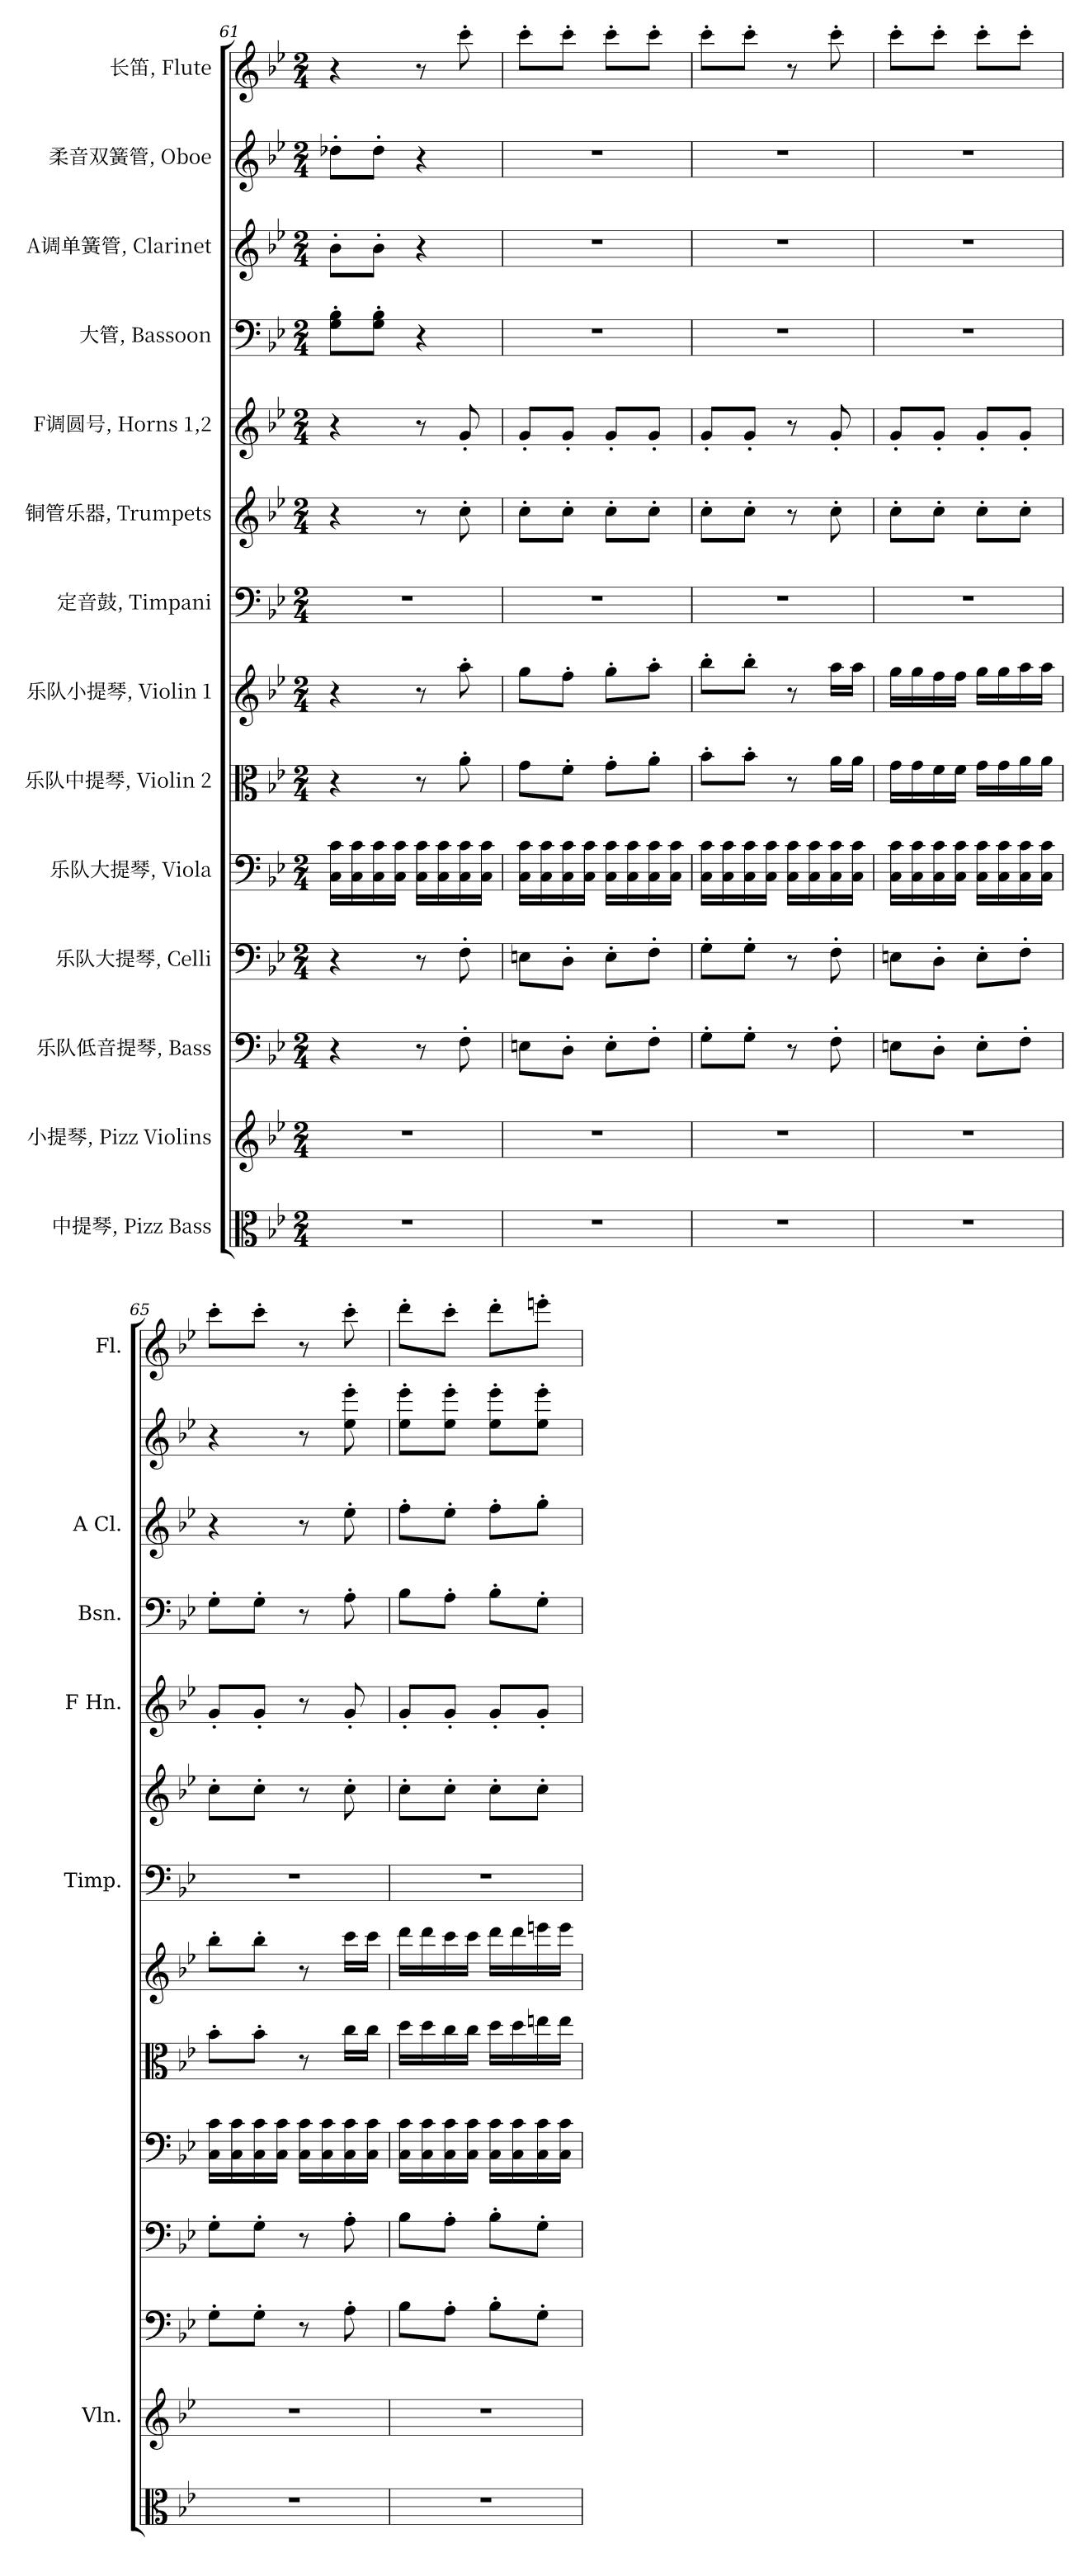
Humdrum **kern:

**kern	**kern	**kern	**kern	**kern	**kern	**kern	**kern	**kern	**kern	**kern	**kern	**kern	**kern
*part14	*part13	*part12	*part11	*part10	*part9	*part8	*part7	*part6	*part5	*part4	*part3	*part2	*part1
*staff14	*staff13	*staff12	*staff11	*staff10	*staff9	*staff8	*staff7	*staff6	*staff5	*staff4	*staff3	*staff2	*staff1
*I"中提琴, Pizz Bass	*I"小提琴, Pizz Violins	*I"乐队低音提琴, Bass	*I"乐队大提琴, Celli	*I"乐队大提琴, Viola	*I"乐队中提琴, Violin 2	*I"乐队小提琴, Violin 1	*I"定音鼓, Timpani	*I"铜管乐器, Trumpets	*I"F调圆号, Horns 1,2	*I"大管, Bassoon	*I"A调单簧管, Clarinet	*I"柔音双簧管, Oboe	*I"长笛, Flute
*	*I'Vln.	*	*	*	*	*	*I'Timp.	*	*I'F Hn.	*I'Bsn.	*I'A Cl.	*	*I'Fl.
!!LO:PB:g=z
*clefC3	*clefG2	*clefF4	*clefF4	*clefF4	*clefC3	*clefG2	*clefF4	*clefG2	*clefG2	*clefF4	*clefG2	*clefG2	*clefG2
*	*	*ITrd7c12	*	*	*	*	*	*	*ITrd4c7	*	*ITrd2c3	*ITrd2c3	*
*k[b-e-]	*k[b-e-]	*k[b-e-]	*k[b-e-]	*k[b-e-]	*k[b-e-]	*k[b-e-]	*k[b-e-]	*k[b-e-]	*k[b-e-a-]	*k[b-e-]	*k[f#]	*k[f#]	*k[b-e-]
*M2/4	*M2/4	*M2/4	*M2/4	*M2/4	*M2/4	*M2/4	*M2/4	*M2/4	*M2/4	*M2/4	*M2/4	*M2/4	*M2/4
=61	=61	=61	=61	=61	=61	=61	=61	=61	=61	=61	=61	=61	=61
2r	2r	4r	4r	16C\ 16c\LL	4r	4r	2r	4r	4r	8G\' 8B-\'L	8g'\L	8b-X'\L	4r
.	.	.	.	16C\ 16c\	.	.	.	.	.	.	.	.	.
.	.	.	.	16C\ 16c\	.	.	.	.	.	8G\' 8B-\'J	8g'\J	8b-'\J	.
.	.	.	.	16C\ 16c\JJ	.	.	.	.	.	.	.	.	.
.	.	8r	8r	16C\ 16c\LL	8r	8r	.	8r	8r	4r	4r	4r	8r
.	.	.	.	16C\ 16c\	.	.	.	.	.	.	.	.	.
.	.	8FF'\	8F'\	16C\ 16c\	8a'\	8aa'\	.	8cc'\	8c'/	.	.	.	8ccc'\
.	.	.	.	16C\ 16c\JJ	.	.	.	.	.	.	.	.	.
=62	=62	=62	=62	=62	=62	=62	=62	=62	=62	=62	=62	=62	=62
2r	2r	8EEn\L	8En\L	16C\ 16c\LL	8g\L	8gg\L	2r	8cc'\L	8c'/L	2r	2r	2r	8ccc'\L
.	.	.	.	16C\ 16c\	.	.	.	.	.	.	.	.	.
.	.	8DD'\J	8D'\J	16C\ 16c\	8f'\J	8ff'\J	.	8cc'\J	8c'/J	.	.	.	8ccc'\J
.	.	.	.	16C\ 16c\JJ	.	.	.	.	.	.	.	.	.
.	.	8EE'\L	8E'\L	16C\ 16c\LL	8g'\L	8gg'\L	.	8cc'\L	8c'/L	.	.	.	8ccc'\L
.	.	.	.	16C\ 16c\	.	.	.	.	.	.	.	.	.
.	.	8FF'\J	8F'\J	16C\ 16c\	8a'\J	8aa'\J	.	8cc'\J	8c'/J	.	.	.	8ccc'\J
.	.	.	.	16C\ 16c\JJ	.	.	.	.	.	.	.	.	.
=63	=63	=63	=63	=63	=63	=63	=63	=63	=63	=63	=63	=63	=63
2r	2r	8GG'\L	8G'\L	16C\ 16c\LL	8b-'\L	8bb-'\L	2r	8cc'\L	8c'/L	2r	2r	2r	8ccc'\L
.	.	.	.	16C\ 16c\	.	.	.	.	.	.	.	.	.
.	.	8GG'\J	8G'\J	16C\ 16c\	8b-'\J	8bb-'\J	.	8cc'\J	8c'/J	.	.	.	8ccc'\J
.	.	.	.	16C\ 16c\JJ	.	.	.	.	.	.	.	.	.
.	.	8r	8r	16C\ 16c\LL	8r	8r	.	8r	8r	.	.	.	8r
.	.	.	.	16C\ 16c\	.	.	.	.	.	.	.	.	.
.	.	8FF'\	8F'\	16C\ 16c\	16a\LL	16aa\LL	.	8cc'\	8c'/	.	.	.	8ccc'\
.	.	.	.	16C\ 16c\JJ	16a\JJ	16aa\JJ	.	.	.	.	.	.	.
!!LO:PB:g=z
=64	=64	=64	=64	=64	=64	=64	=64	=64	=64	=64	=64	=64	=64
2r	2r	8EEn\L	8En\L	16C\ 16c\LL	16g\LL	16gg\LL	2r	8cc'\L	8c'/L	2r	2r	2r	8ccc'\L
.	.	.	.	16C\ 16c\	16g\	16gg\	.	.	.	.	.	.	.
.	.	8DD'\J	8D'\J	16C\ 16c\	16f\	16ff\	.	8cc'\J	8c'/J	.	.	.	8ccc'\J
.	.	.	.	16C\ 16c\JJ	16f\JJ	16ff\JJ	.	.	.	.	.	.	.
.	.	8EE'\L	8E'\L	16C\ 16c\LL	16g\LL	16gg\LL	.	8cc'\L	8c'/L	.	.	.	8ccc'\L
.	.	.	.	16C\ 16c\	16g\	16gg\	.	.	.	.	.	.	.
.	.	8FF'\J	8F'\J	16C\ 16c\	16a\	16aa\	.	8cc'\J	8c'/J	.	.	.	8ccc'\J
.	.	.	.	16C\ 16c\JJ	16a\JJ	16aa\JJ	.	.	.	.	.	.	.
=65	=65	=65	=65	=65	=65	=65	=65	=65	=65	=65	=65	=65	=65
2r	2r	8GG'\L	8G'\L	16C\ 16c\LL	8b-'\L	8bb-'\L	2r	8cc'\L	8c'/L	8G'\L	4r	4r	8ccc'\L
.	.	.	.	16C\ 16c\	.	.	.	.	.	.	.	.	.
.	.	8GG'\J	8G'\J	16C\ 16c\	8b-'\J	8bb-'\J	.	8cc'\J	8c'/J	8G'\J	.	.	8ccc'\J
.	.	.	.	16C\ 16c\JJ	.	.	.	.	.	.	.	.	.
.	.	8r	8r	16C\ 16c\LL	8r	8r	.	8r	8r	8r	8r	8r	8r
.	.	.	.	16C\ 16c\	.	.	.	.	.	.	.	.	.
.	.	8AA'\	8A'\	16C\ 16c\	16cc\LL	16ccc\LL	.	8cc'\	8c'/	8A'\	8cc'\	8cc\' 8ccc\'	8ccc'\
.	.	.	.	16C\ 16c\JJ	16cc\JJ	16ccc\JJ	.	.	.	.	.	.	.
=66	=66	=66	=66	=66	=66	=66	=66	=66	=66	=66	=66	=66	=66
2r	2r	8BB-\L	8B-\L	16C\ 16c\LL	16dd\LL	16ddd\LL	2r	8cc'\L	8c'/L	8B-\L	8dd'\L	8cc\' 8ccc\'L	8ddd'\L
.	.	.	.	16C\ 16c\	16dd\	16ddd\	.	.	.	.	.	.	.
.	.	8AA'\J	8A'\J	16C\ 16c\	16cc\	16ccc\	.	8cc'\J	8c'/J	8A'\J	8cc'\J	8cc\' 8ccc\'J	8ccc'\J
.	.	.	.	16C\ 16c\JJ	16cc\JJ	16ccc\JJ	.	.	.	.	.	.	.
.	.	8BB-'\L	8B-'\L	16C\ 16c\LL	16dd\LL	16ddd\LL	.	8cc'\L	8c'/L	8B-'\L	8dd'\L	8cc\' 8ccc\'L	8ddd'\L
.	.	.	.	16C\ 16c\	16dd\	16ddd\	.	.	.	.	.	.	.
.	.	8GG'\J	8G'\J	16C\ 16c\	16een\	16eeen\	.	8cc'\J	8c'/J	8G'\J	8ee'\J	8cc\' 8ccc\'J	8eeen'\J
.	.	.	.	16C\ 16c\JJ	16ee\JJ	16eee\JJ	.	.	.	.	.	.	.
=	=	=	=	=	=	=	=	=	=	=	=	=	=
*-	*-	*-	*-	*-	*-	*-	*-	*-	*-	*-	*-	*-	*-
